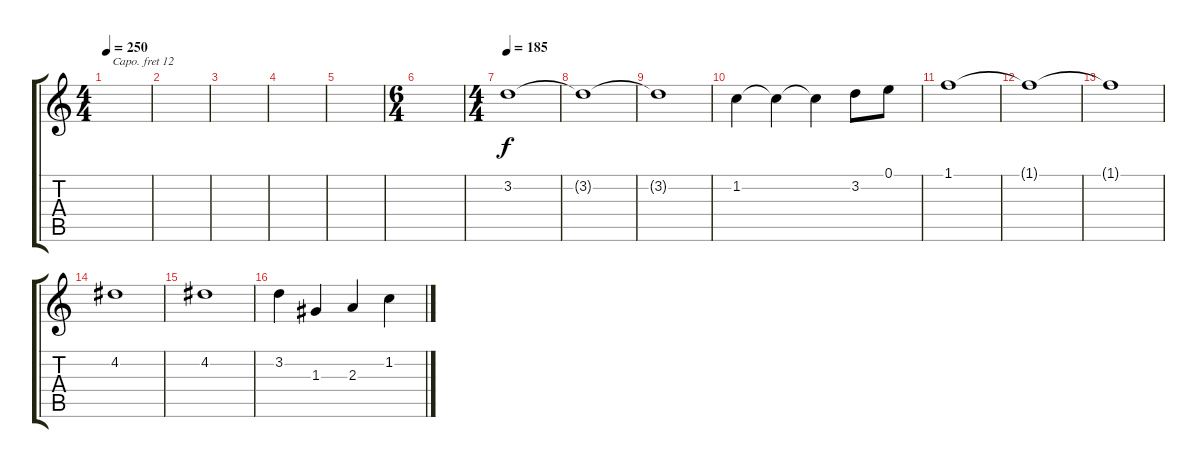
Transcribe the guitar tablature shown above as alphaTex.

\track "" {instrument churchorgan}
\staff {score tabs}
\capo 12
\tuning (E4 B3 G3 D3 A2 E2) {hide}
\ts (4 4)
\tempo 250
\clef g2
\ks c
|
|
|
|
|
\ts (6 4)
|
\ts (4 4)
\tempo 185
3.2.1 |
3.2{t}.1 |
3.2{t}.1 |
1.2.4 1.2{t}.4 1.2{t}.4 3.2.8 0.1.8 |
1.1.1 |
1.1{t}.1 |
1.1{t}.1 |
4.2.1 |
4.2.1 |
3.2.4 1.3.4 2.3.4 1.2.4
